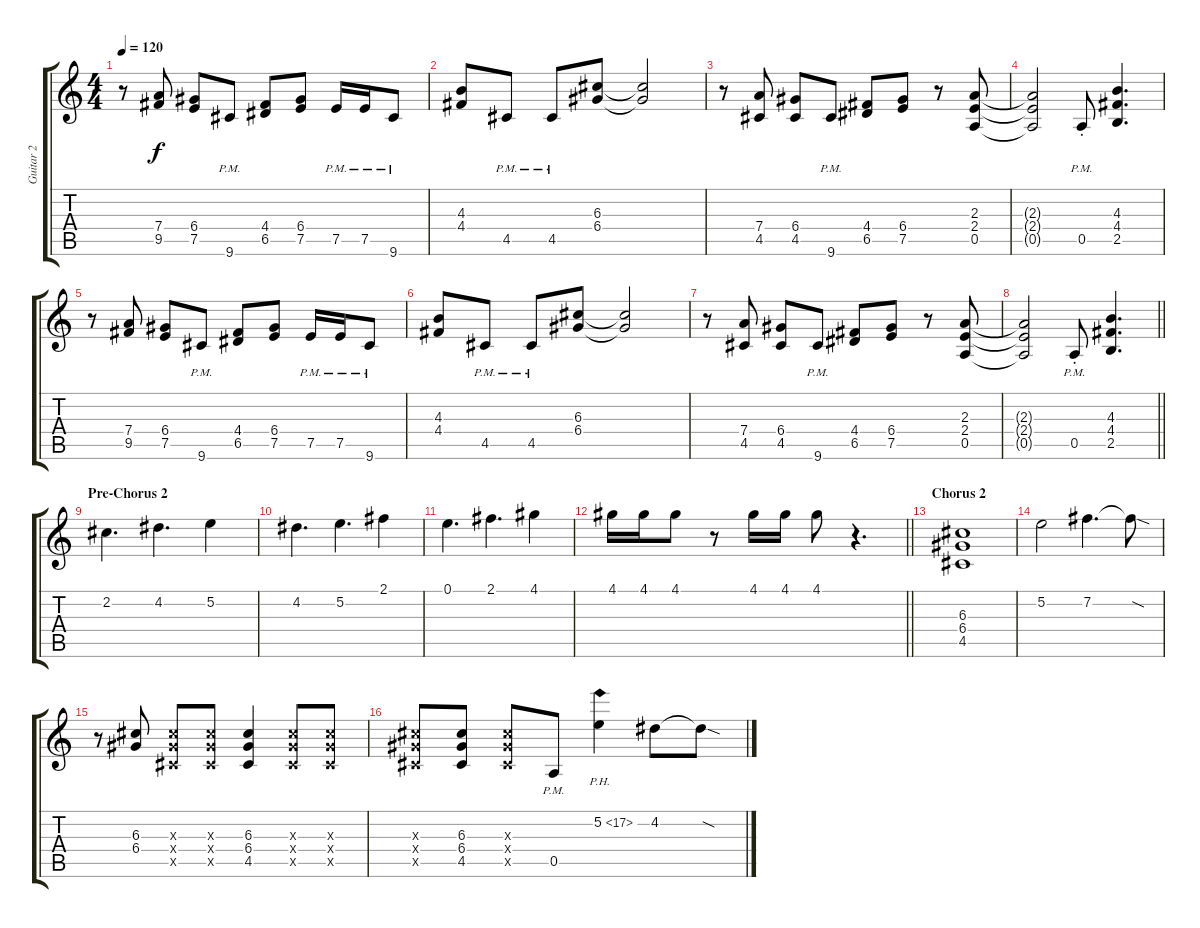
\track ("Guitar 2" "Guitar 2") {instrument distortionguitar}
\staff {score tabs}
\tuning (E4 B3 G3 D3 A2 E2) {hide}
\ts (4 4)
\tempo 120
\clef g2
\ks c
r.8{dy f} (7.4 9.5).8 (6.4 7.5).8 9.6{pm}.8 (4.4 6.5).8 (6.4 7.5).8 7.5{pm}.16 7.5{pm}.16 9.6{pm}.8 |
(4.3 4.4).8 4.5{pm}.8 4.5{pm}.8 (6.3 6.4).8 (6.3{t} 6.4{t}).2 |
r.8 (7.4 4.5).8 (6.4 4.5).8 9.6{pm}.8 (4.4 6.5).8 (6.4 7.5).8 r.8 (2.3 2.4 0.5).8 |
(2.3{t} 2.4{t} 0.5{t}).2 0.5{pm st}.8 (4.3 4.4 2.5).4{d} |
r.8 (7.4 9.5).8 (6.4 7.5).8 9.6{pm}.8 (4.4 6.5).8 (6.4 7.5).8 7.5{pm}.16 7.5{pm}.16 9.6{pm}.8 |
(4.3 4.4).8 4.5{pm}.8 4.5{pm}.8 (6.3 6.4).8 (6.3{t} 6.4{t}).2 |
r.8 (7.4 4.5).8 (6.4 4.5).8 9.6{pm}.8 (4.4 6.5).8 (6.4 7.5).8 r.8 (2.3 2.4 0.5).8 |
\barLineRight lightlight
(2.3{t} 2.4{t} 0.5{t}).2 0.5{pm st}.8 (4.3 4.4 2.5).4{d} |
\section ("" "Pre-Chorus 2")
2.2.4{d} 4.2.4{d} 5.2.4 |
4.2.4{d} 5.2.4{d} 2.1.4 |
0.1.4{d} 2.1.4{d} 4.1.4 |
\barLineRight lightlight
4.1.16 4.1.16 4.1.8 r.8 4.1.16 4.1.16 4.1.8 r.4{d} |
\section ("" "Chorus 2")
(6.3 6.4 4.5).1 |
5.2.2 7.2.4{d} 7.2{sod t}.8 |
r.8 (6.3 6.4).8 (6.3{x} 6.4{x} 4.5{x}).8 (6.3{x} 6.4{x} 4.5{x}).8 (6.3 6.4 4.5).4 (6.3{x} 6.4{x} 4.5{x}).8 (6.3{x} 6.4{x} 4.5{x}).8 |
(6.3{x} 6.4{x} 4.5{x}).8 (6.3 6.4 4.5).8 (6.3{x} 6.4{x} 4.5{x}).8 0.5{pm}.8 5.2{ph 12}.4 4.2.8 4.2{sod t}.8
